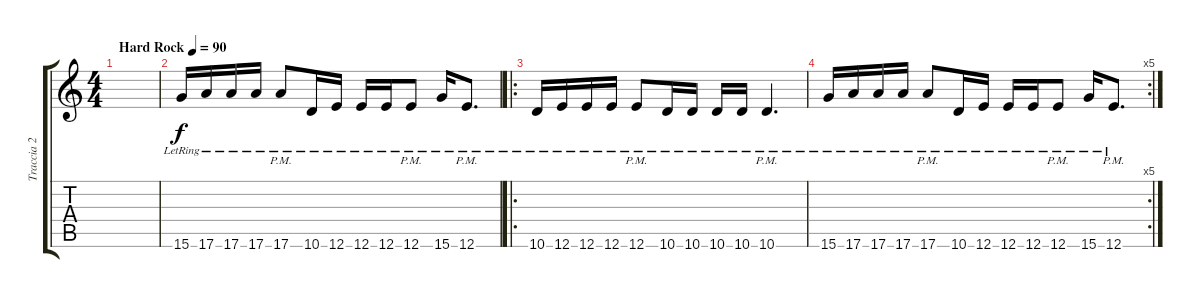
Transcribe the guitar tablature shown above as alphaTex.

\track ("Traccia 2" "Traccia 2") {instrument distortionguitar}
\staff {score tabs}
\tuning (E4 B3 G3 D3 A2 E2) {hide}
\ts (4 4)
\tempo (90 "Hard Rock")
\clef g2
\ks c
|
15.6{lr}.16 17.6{lr}.16 17.6{lr}.16 17.6{lr}.16 17.6{pm lr}.8 10.6{lr}.16 12.6{lr}.16 12.6{lr}.16 12.6{lr}.16 12.6{pm lr}.8 15.6{lr}.16 12.6{pm lr}.8{d} |
\ro
10.6{lr}.16 12.6{lr}.16 12.6{lr}.16 12.6{lr}.16 12.6{pm lr}.8 10.6{lr}.16 10.6{lr}.16 10.6{lr}.16 10.6{lr}.16 10.6{pm lr}.4{d} |
\rc 5
15.6{lr}.16 17.6{lr}.16 17.6{lr}.16 17.6{lr}.16 17.6{pm lr}.8 10.6{lr}.16 12.6{lr}.16 12.6{lr}.16 12.6{lr}.16 12.6{pm lr}.8 15.6{lr}.16 12.6{pm lr}.8{d}
